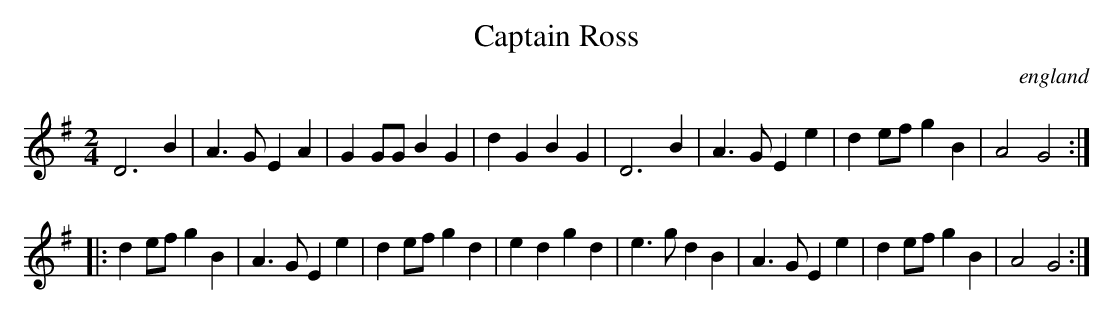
X:1
T:Captain Ross
O:england
M:2/4
L:1/8
K:G
D6 B2 | A3G E2A2 | G2GG B2G2 | d2G2 B2G2 |\
D6 B2 | A3G E2e2 | d2ef g2B2 | A4 G4 :|
|:d2ef g2B2 | A3G E2e2 | d2ef g2d2 | e2d2 g2d2 |\
e3g d2B2 | A3G E2e2 | d2ef g2B2 | A4 G4 :|
